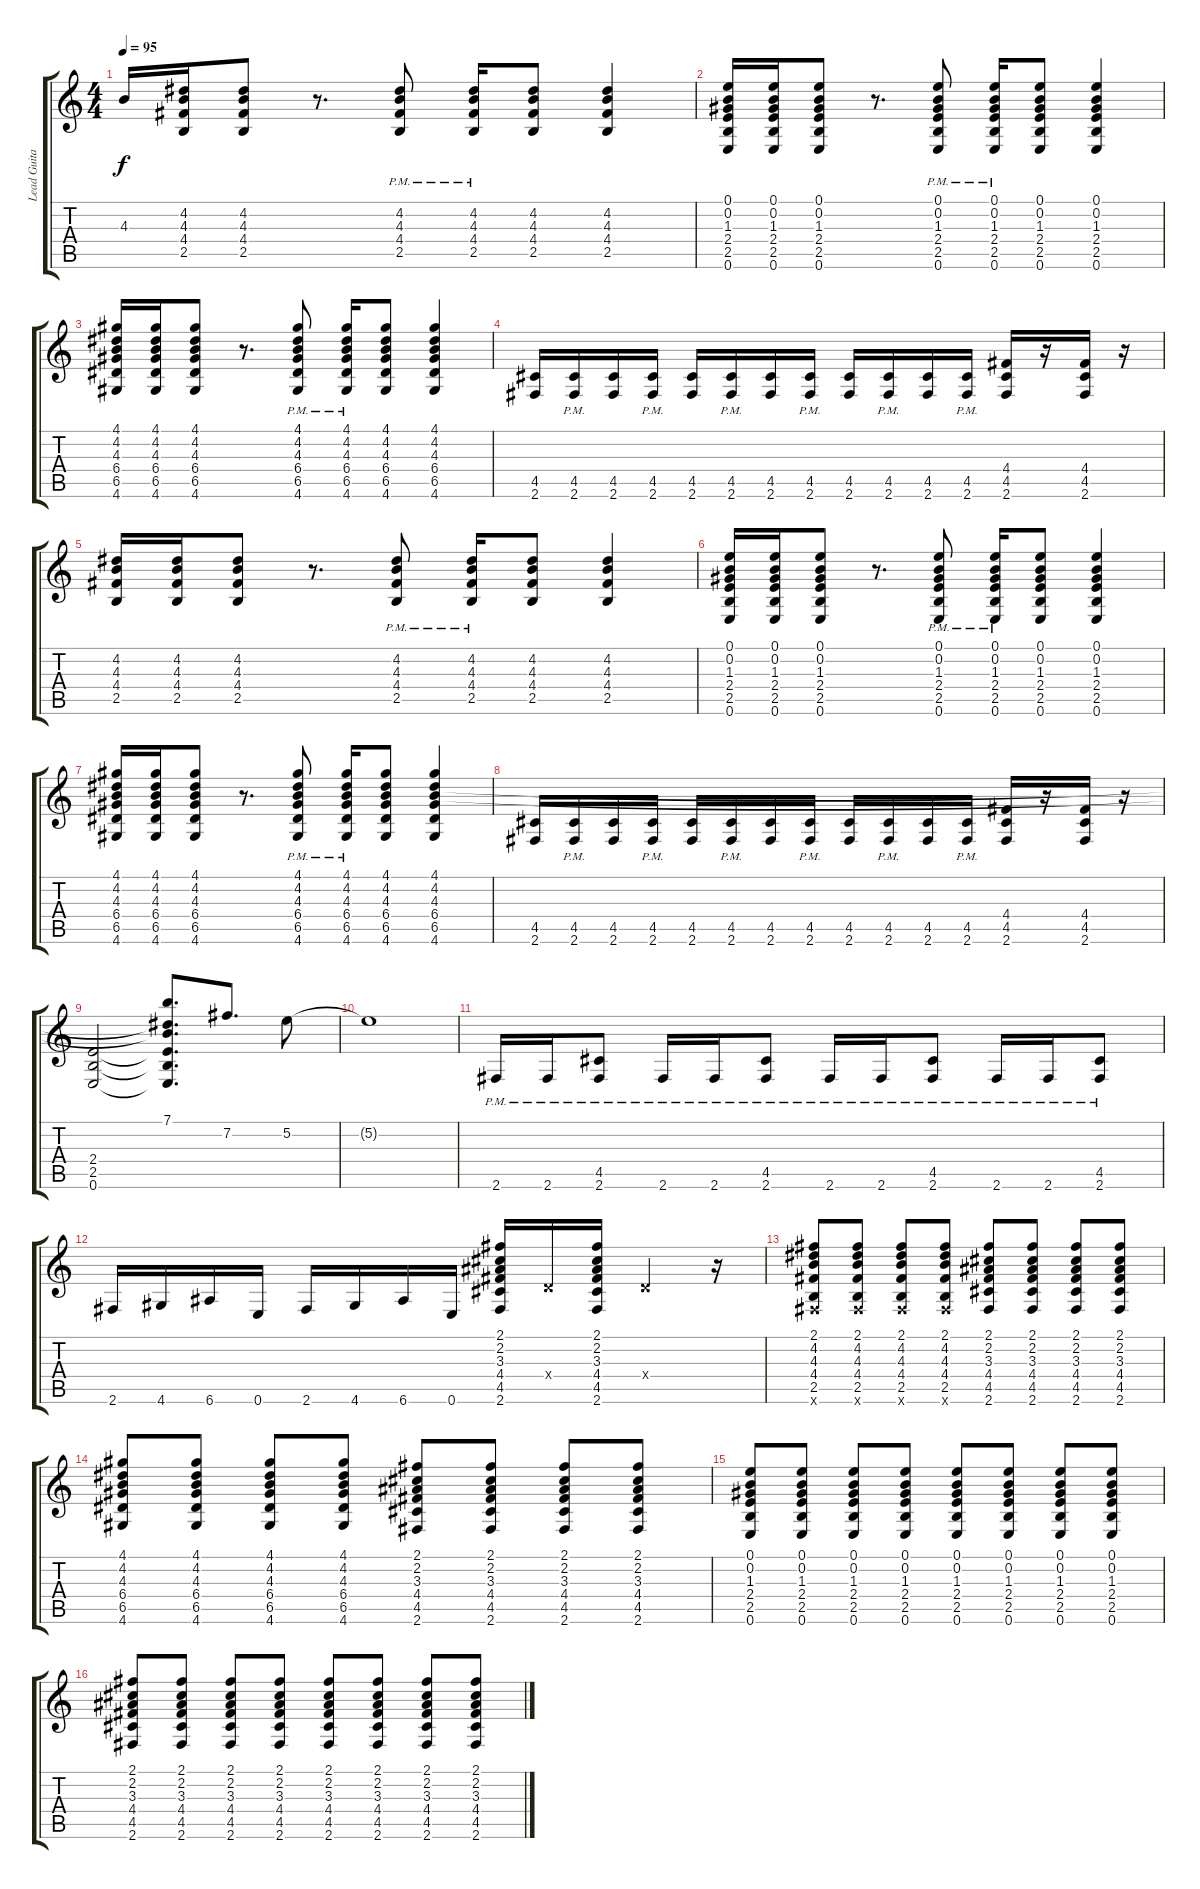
\track ("Lead Guitar" "Lead Guita") {instrument overdrivenguitar}
\staff {score tabs}
\tuning (E4 B3 G3 D3 A2 E2) {hide}
\ts (4 4)
\tempo 95
\clef g2
\ks c
4.3.16{dy f} (4.2 4.3 4.4 2.5).16 (4.2 4.3 4.4 2.5).8 r.8{d} (4.2{pm} 4.3{pm} 4.4{pm} 2.5{pm}).8 (4.2{pm} 4.3{pm} 4.4{pm} 2.5{pm}).16 (4.2 4.3 4.4 2.5).8 (4.2 4.3 4.4 2.5).4 |
(0.1 0.2 1.3 2.4 2.5 0.6).16 (0.1 0.2 1.3 2.4 2.5 0.6).16 (0.1 0.2 1.3 2.4 2.5 0.6).8 r.8{d} (0.1{pm} 0.2{pm} 1.3{pm} 2.4{pm} 2.5{pm} 0.6{pm}).8 (0.1{pm} 0.2{pm} 1.3{pm} 2.4{pm} 2.5{pm} 0.6{pm}).16 (0.1 0.2 1.3 2.4 2.5 0.6).8 (0.1 0.2 1.3 2.4 2.5 0.6).4 |
(4.1 4.2 4.3 6.4 6.5 4.6).16 (4.1 4.2 4.3 6.4 6.5 4.6).16 (4.1 4.2 4.3 6.4 6.5 4.6).8 r.8{d} (4.1{pm} 4.2{pm} 4.3{pm} 6.4{pm} 6.5{pm} 4.6{pm}).8 (4.1{pm} 4.2{pm} 4.3{pm} 6.4{pm} 6.5{pm} 4.6{pm}).16 (4.1 4.2 4.3 6.4 6.5 4.6).8 (4.1 4.2 4.3 6.4 6.5 4.6).4 |
(4.5 2.6).16 (4.5{pm} 2.6).16 (4.5 2.6).16 (4.5{pm} 2.6).16 (4.5 2.6).16 (4.5{pm} 2.6).16 (4.5 2.6).16 (4.5{pm} 2.6).16 (4.5 2.6).16 (4.5{pm} 2.6).16 (4.5 2.6).16 (4.5{pm} 2.6).16 (4.4 4.5 2.6).16 r.16 (4.4 4.5 2.6).16 r.16 |
(4.2 4.3 4.4 2.5).16 (4.2 4.3 4.4 2.5).16 (4.2 4.3 4.4 2.5).8 r.8{d} (4.2{pm} 4.3{pm} 4.4{pm} 2.5{pm}).8 (4.2{pm} 4.3{pm} 4.4{pm} 2.5{pm}).16 (4.2 4.3 4.4 2.5).8 (4.2 4.3 4.4 2.5).4 |
(0.1 0.2 1.3 2.4 2.5 0.6).16 (0.1 0.2 1.3 2.4 2.5 0.6).16 (0.1 0.2 1.3 2.4 2.5 0.6).8 r.8{d} (0.1{pm} 0.2{pm} 1.3{pm} 2.4{pm} 2.5{pm} 0.6{pm}).8 (0.1{pm} 0.2{pm} 1.3{pm} 2.4{pm} 2.5{pm} 0.6{pm}).16 (0.1 0.2 1.3 2.4 2.5 0.6).8 (0.1 0.2 1.3 2.4 2.5 0.6).4 |
(4.1 4.2 4.3 6.4 6.5 4.6).16 (4.1 4.2 4.3 6.4 6.5 4.6).16 (4.1 4.2 4.3 6.4 6.5 4.6).8 r.8{d} (4.1{pm} 4.2{pm} 4.3{pm} 6.4{pm} 6.5{pm} 4.6{pm}).8 (4.1{pm} 4.2{pm} 4.3{pm} 6.4{pm} 6.5{pm} 4.6{pm}).16 (4.1 4.2 4.3 6.4 6.5 4.6).8 (4.1 4.2 4.3 6.4 6.5 4.6).4 |
(4.5 2.6).16 (4.5{pm} 2.6).16 (4.5 2.6).16 (4.5{pm} 2.6).16 (4.5 2.6).16 (4.5{pm} 2.6).16 (4.5 2.6).16 (4.5{pm} 2.6).16 (4.5 2.6).16 (4.5{pm} 2.6).16 (4.5 2.6).16 (4.5{pm} 2.6).16 (4.4 4.5 2.6).16 r.16 (4.4 4.5 2.6).16 r.16 |
(2.4 2.5 0.6).2 (7.1 4.2{t} 4.3{t} 2.4{t} 2.5{t} 0.6{t}).8{d} 7.2.8{d} 5.2.8 |
5.2{t}.1 |
2.6{pm}.16 2.6{pm}.16 (4.5 2.6{pm}).8 2.6{pm}.16 2.6{pm}.16 (4.5 2.6{pm}).8 2.6{pm}.16 2.6{pm}.16 (4.5 2.6{pm}).8 2.6{pm}.16 2.6{pm}.16 (4.5 2.6{pm}).8 |
2.6.16 4.6.16 6.6.16 0.6.16 2.6.16 4.6.16 6.6.16 0.6.16 (2.1 2.2 3.3 4.4 4.5 2.6).16 0.4{x}.16 (2.1 2.2 3.3 4.4 4.5 2.6).16 0.4{x}.4 r.16 |
(2.1 4.2 4.3 4.4 2.5 2.6{x}).8 (2.1 4.2 4.3 4.4 2.5 2.6{x}).8 (2.1 4.2 4.3 4.4 2.5 2.6{x}).8 (2.1 4.2 4.3 4.4 2.5 2.6{x}).8 (2.1 2.2 3.3 4.4 4.5 2.6).8 (2.1 2.2 3.3 4.4 4.5 2.6).8 (2.1 2.2 3.3 4.4 4.5 2.6).8 (2.1 2.2 3.3 4.4 4.5 2.6).8 |
(4.1 4.2 4.3 6.4 6.5 4.6).8 (4.1 4.2 4.3 6.4 6.5 4.6).8 (4.1 4.2 4.3 6.4 6.5 4.6).8 (4.1 4.2 4.3 6.4 6.5 4.6).8 (2.1 2.2 3.3 4.4 4.5 2.6).8 (2.1 2.2 3.3 4.4 4.5 2.6).8 (2.1 2.2 3.3 4.4 4.5 2.6).8 (2.1 2.2 3.3 4.4 4.5 2.6).8 |
(0.1 0.2 1.3 2.4 2.5 0.6).8 (0.1 0.2 1.3 2.4 2.5 0.6).8 (0.1 0.2 1.3 2.4 2.5 0.6).8 (0.1 0.2 1.3 2.4 2.5 0.6).8 (0.1 0.2 1.3 2.4 2.5 0.6).8 (0.1 0.2 1.3 2.4 2.5 0.6).8 (0.1 0.2 1.3 2.4 2.5 0.6).8 (0.1 0.2 1.3 2.4 2.5 0.6).8 |
(2.1 2.2 3.3 4.4 4.5 2.6).8 (2.1 2.2 3.3 4.4 4.5 2.6).8 (2.1 2.2 3.3 4.4 4.5 2.6).8 (2.1 2.2 3.3 4.4 4.5 2.6).8 (2.1 2.2 3.3 4.4 4.5 2.6).8 (2.1 2.2 3.3 4.4 4.5 2.6).8 (2.1 2.2 3.3 4.4 4.5 2.6).8 (2.1 2.2 3.3 4.4 4.5 2.6).8
